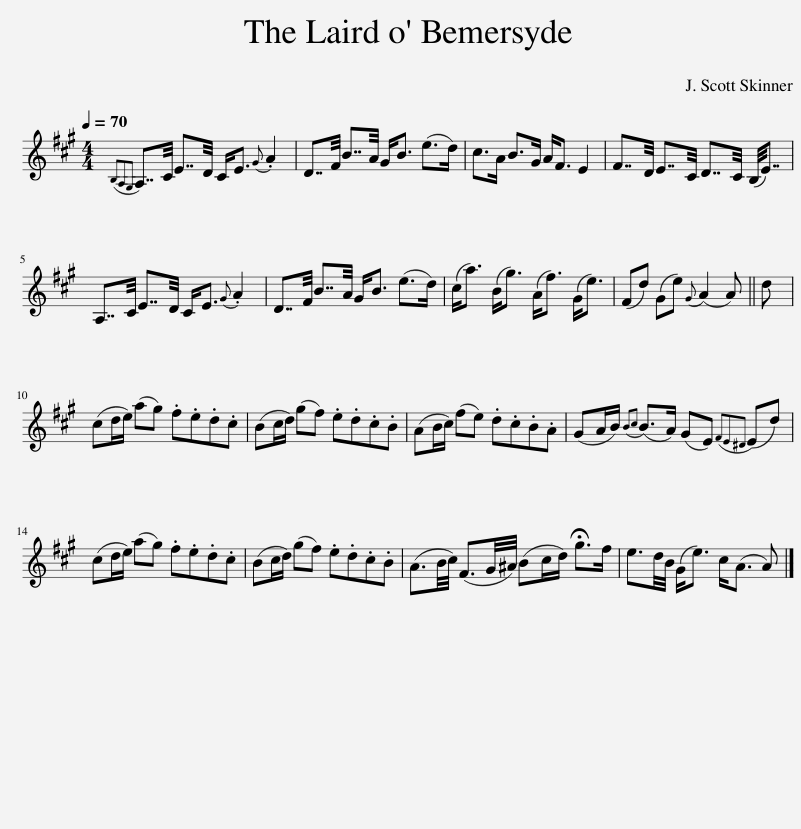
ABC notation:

X:1
L:1/8
Q:1/4=70
M:4/4
I:linebreak $
K:A
V:1 treble
V:1
{B,A,G,} A,7/4C/4 E7/4D/4 C<E{G} .A2 | D7/4F/4 B7/4A/4 G<B (e>d) | c>A B>G A<F E2 | F7/4D/4 E7/4C/4 D7/4C/4 (B,/4E7/4) |$ A,7/4C/4 E7/4D/4 C<E{G} .A2 | %5
 D7/4F/4 B7/4A/4 G<B (e>d) | (c<a) (B<g) (A<f) (G<e) | (Fd) (Ge){G} (A2 A) || d |$ (cd/e/) (ag) .f.e.d.c | %10
 (Bc/d/) (gf) .e.d.c.B | (AB/c/) (fe) .d.c.B.A | (GA/B/){Bc} (B>A) (GE){FE^D} (Ed) |$ (cd/e/) (ag) .f.e.d.c | (Bc/d/) (gf) .e.d.c.B | %15
 (A3/2B/4c/4) (F3/2G/4^A/4) (Bc/d/) !fermata!g>f | e3/2d/4B/4 (G<e) c<(A A) |] %17
